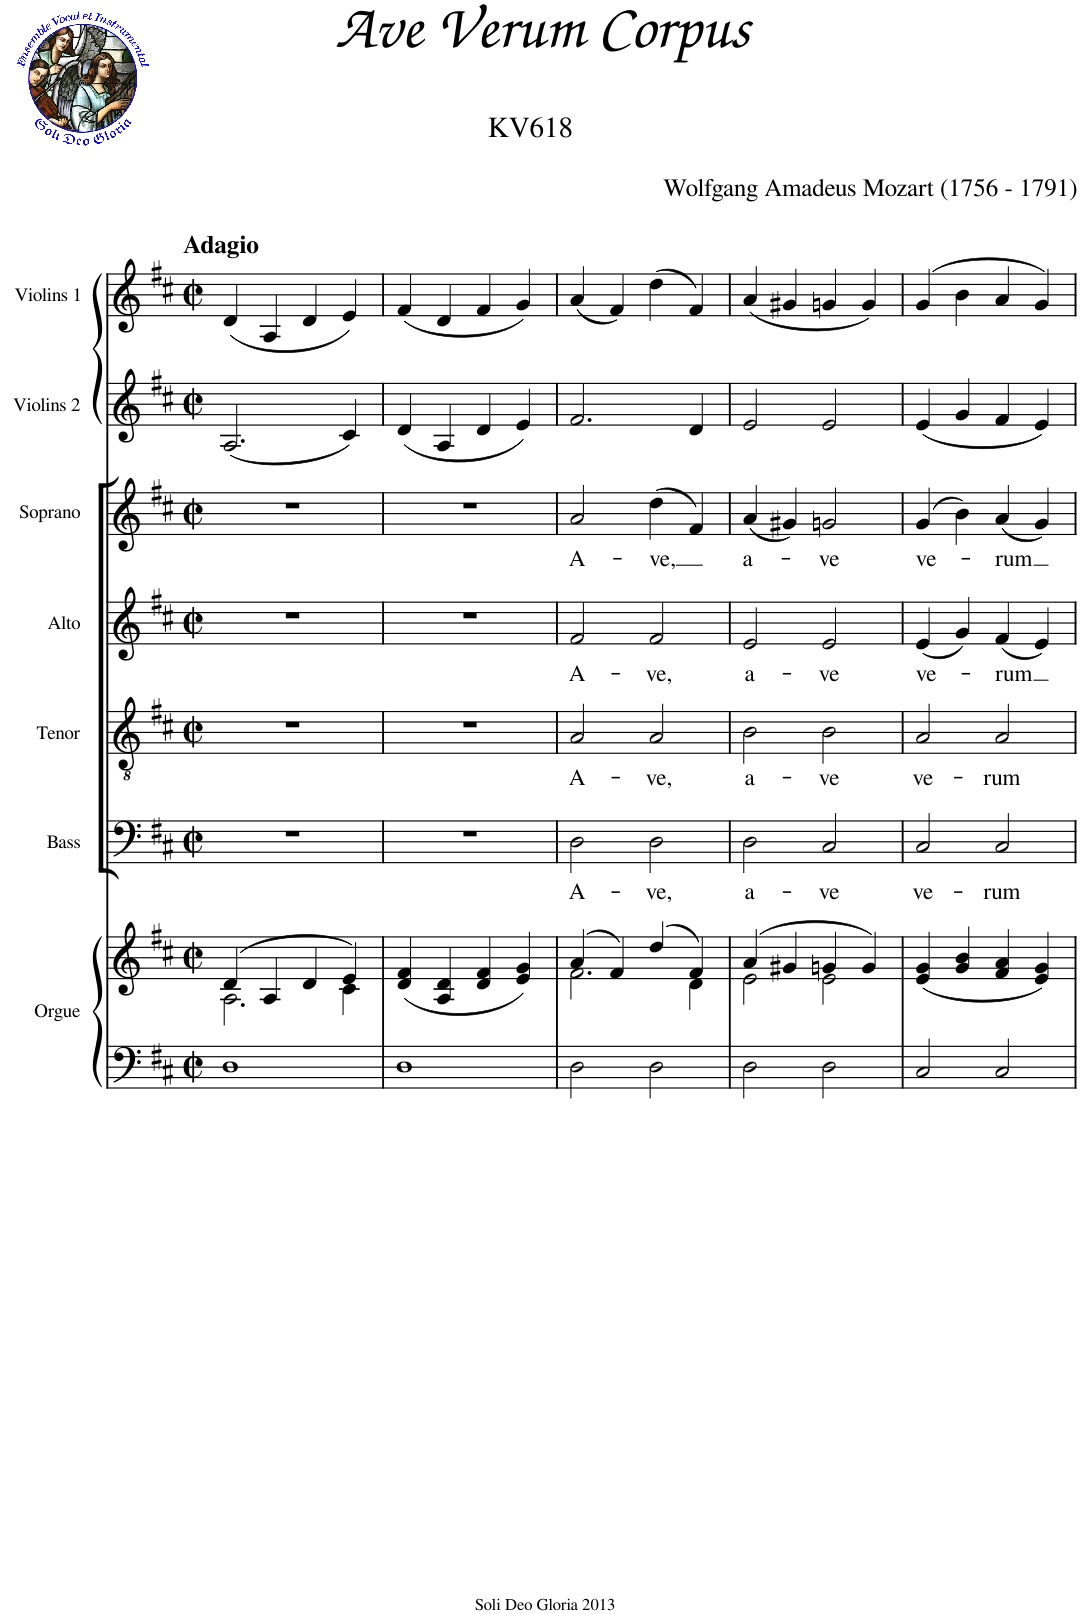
**kern	**kern	**kern	**text	**kern	**text	**kern	**text	**kern	**text	**kern	**kern
*part7	*part7	*part6	*part6	*part5	*part5	*part4	*part4	*part3	*part3	*part2	*part1
*staff8	*staff7	*staff6	*staff6	*staff5	*staff5	*staff4	*staff4	*staff3	*staff3	*staff2	*staff1
*I"Orgue	*	*I"Bass	*	*I"Tenor	*	*I"Alto	*	*I"Soprano	*	*I"Violins 2	*I"Violins 1
*I'Org.	*	*I'B.	*	*I'T.	*	*I'A.	*	*I'S.	*	*I'Vlns. 2	*I'Vlns. 1
*clefF4	*clefG2	*clefF4	*	*clefGv2	*	*clefG2	*	*clefG2	*	*clefG2	*clefG2
*k[f#c#]	*k[f#c#]	*k[f#c#]	*	*k[f#c#]	*	*k[f#c#]	*	*k[f#c#]	*	*k[f#c#]	*k[f#c#]
*M4/4	*M4/4	*M4/4	*	*M4/4	*	*M4/4	*	*M4/4	*	*M4/4	*M4/4
*met(c|)	*met(c|)	*met(c|)	*	*met(c|)	*	*met(c|)	*	*met(c|)	*	*met(c|)	*met(c|)
=1	=1	=1	=1	=1	=1	=1	=1	=1	=1	=1	=1
*	*^	*	*	*	*	*	*	*	*	*	*
!	!	!	!	!	!	!	!	!	!	!	!	!LO:TX:a:B:t=Adagio
1D	(4d/	2.A\	1r	.	1r	.	1r	.	1r	.	(2.A/	(4d/
.	4A/	.	.	.	.	.	.	.	.	.	.	4A/
.	4d/	.	.	.	.	.	.	.	.	.	.	4d/
.	4e/)	4c#\	.	.	.	.	.	.	.	.	4c#/)	4e/)
*	*v	*v	*	*	*	*	*	*	*	*	*	*
=2	=2	=2	=2	=2	=2	=2	=2	=2	=2	=2	=2
1D	(4d/ 4f#/	1r	.	1r	.	1r	.	1r	.	(4d/	(4f#/
.	4A/ 4d/	.	.	.	.	.	.	.	.	4A/	4d/
.	4d/ 4f#/	.	.	.	.	.	.	.	.	4d/	4f#/
.	4e/ 4g/)	.	.	.	.	.	.	.	.	4e/)	4g/)
=3	=3	=3	=3	=3	=3	=3	=3	=3	=3	=3	=3
*	*^	*	*	*	*	*	*	*	*	*	*
!	!	!	!	!LO:LY:b	!	!LO:LY:b	!	!LO:LY:b	!	!LO:LY:b	!	!
2D\	(4a/	2.f#\	2D\	A-	2A/	A-	2f#/	A-	2a/	A-	2.f#/	(4a/
.	4f#/)	.	.	.	.	.	.	.	.	.	.	4f#/)
!	!	!	!	!LO:LY:b	!	!LO:LY:b	!	!LO:LY:b	!	!LO:LY:b	!	!
2D\	(4dd/	.	2D\	-ve,	2A/	-ve,	2f#/	-ve,	(4dd\	-ve,	.	(4dd\
.	4f#/)	4d\	.	.	.	.	.	.	4f#/)	.	4d/	4f#/)
=4	=4	=4	=4	=4	=4	=4	=4	=4	=4	=4	=4	=4
!	!	!	!	!LO:LY:b	!	!LO:LY:b	!	!LO:LY:b	!	!LO:LY:b	!	!
2D\	(4a/	2e\	2D\	a-	2B\	a-	2e/	a-	(4a/	a-	2e/	(4a/
.	4g#X/	.	.	.	.	.	.	.	4g#X/)	.	.	4g#X/
!	!	!	!	!LO:LY:b	!	!LO:LY:b	!	!LO:LY:b	!	!LO:LY:b	!	!
2D\	4gn/	2e\	2C#/	-ve	2B\	-ve	2e/	-ve	2gn/	-ve	2e/	4gn/
.	4g/)	.	.	.	.	.	.	.	.	.	.	4g/)
*	*v	*v	*	*	*	*	*	*	*	*	*	*
=5	=5	=5	=5	=5	=5	=5	=5	=5	=5	=5	=5
!	!	!	!LO:LY:b	!	!LO:LY:b	!	!LO:LY:b	!	!LO:LY:b	!	!
2C#/	(4e/ 4g/	2C#/	ve-	2A/	ve-	(4e/	ve-	(4g/	ve-	(4e/	(4g/
.	4g/ 4b/	.	.	.	.	4g/)	.	4b\)	.	4g/	4b\
!	!	!	!LO:LY:b	!	!LO:LY:b	!	!LO:LY:b	!	!LO:LY:b	!	!
2C#/	4f#/ 4a/	2C#/	-rum	2A/	-rum	(4f#/	-rum	(4a/	-rum	4f#/	4a/
.	4e/ 4g/)	.	.	.	.	4e/)	.	4g/)	.	4e/)	4g/)
=	=	=	=	=	=	=	=	=	=	=	=
*-	*-	*-	*-	*-	*-	*-	*-	*-	*-	*-	*-
